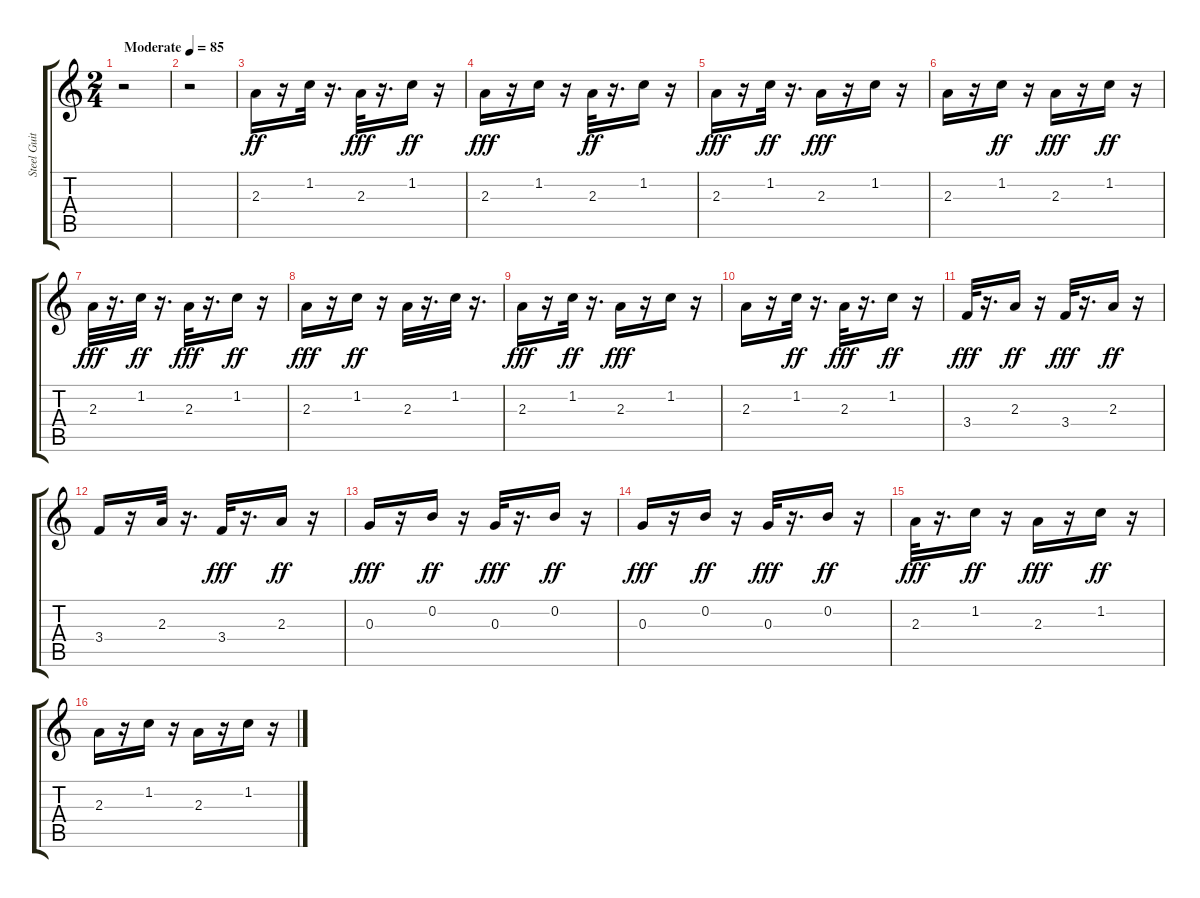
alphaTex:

\track ("Steel Guitar 2" "Steel Guit") {instrument acousticguitarsteel}
\staff {score tabs}
\tuning (E4 B3 G3 D3 A2 E2) {hide}
\ts (2 4)
\tempo (85 "Moderate")
\clef g2
\ks c
r.2{dy ff instrument acousticguitarsteel} |
r.2 |
2.3.16{volume 9} r.16 1.2.32 r.16{d} 2.3.32{dy fff} r.16{d} 1.2.16{dy ff} r.16 |
2.3.16{dy fff} r.16 1.2.16 r.16 2.3.32{dy ff} r.16{d} 1.2.16 r.16 |
2.3.16{dy fff} r.16 1.2.32{dy ff} r.16{d} 2.3.16{dy fff} r.16 1.2.16 r.16 |
2.3.16 r.16 1.2.16{dy ff} r.16 2.3.16{dy fff} r.16 1.2.16{dy ff} r.16 |
2.3.32{dy fff} r.16{d} 1.2.32{dy ff} r.16{d} 2.3.32{dy fff} r.16{d} 1.2.16{dy ff} r.16 |
2.3.16{dy fff} r.16 1.2.16{dy ff} r.16 2.3.32 r.16{d} 1.2.32 r.16{d} |
2.3.16{dy fff} r.16 1.2.32{dy ff} r.16{d} 2.3.16{dy fff} r.16 1.2.16 r.16 |
2.3.16 r.16 1.2.32{dy ff} r.16{d} 2.3.32{dy fff} r.16{d} 1.2.16{dy ff} r.16 |
3.4.32{dy fff} r.16{d} 2.3.16{dy ff} r.16 3.4.32{dy fff} r.16{d} 2.3.16{dy ff} r.16 |
3.4.16 r.16 2.3.32 r.16{d} 3.4.32{dy fff} r.16{d} 2.3.16{dy ff} r.16 |
0.3.16{dy fff} r.16 0.2.16{dy ff} r.16 0.3.32{dy fff} r.16{d} 0.2.16{dy ff} r.16 |
0.3.16{dy fff} r.16 0.2.16{dy ff} r.16 0.3.32{dy fff} r.16{d} 0.2.16{dy ff} r.16 |
2.3.32{dy fff} r.16{d} 1.2.16{dy ff} r.16 2.3.16{dy fff} r.16 1.2.16{dy ff} r.16 |
2.3.16 r.16 1.2.16 r.16 2.3.16 r.16 1.2.16 r.16
